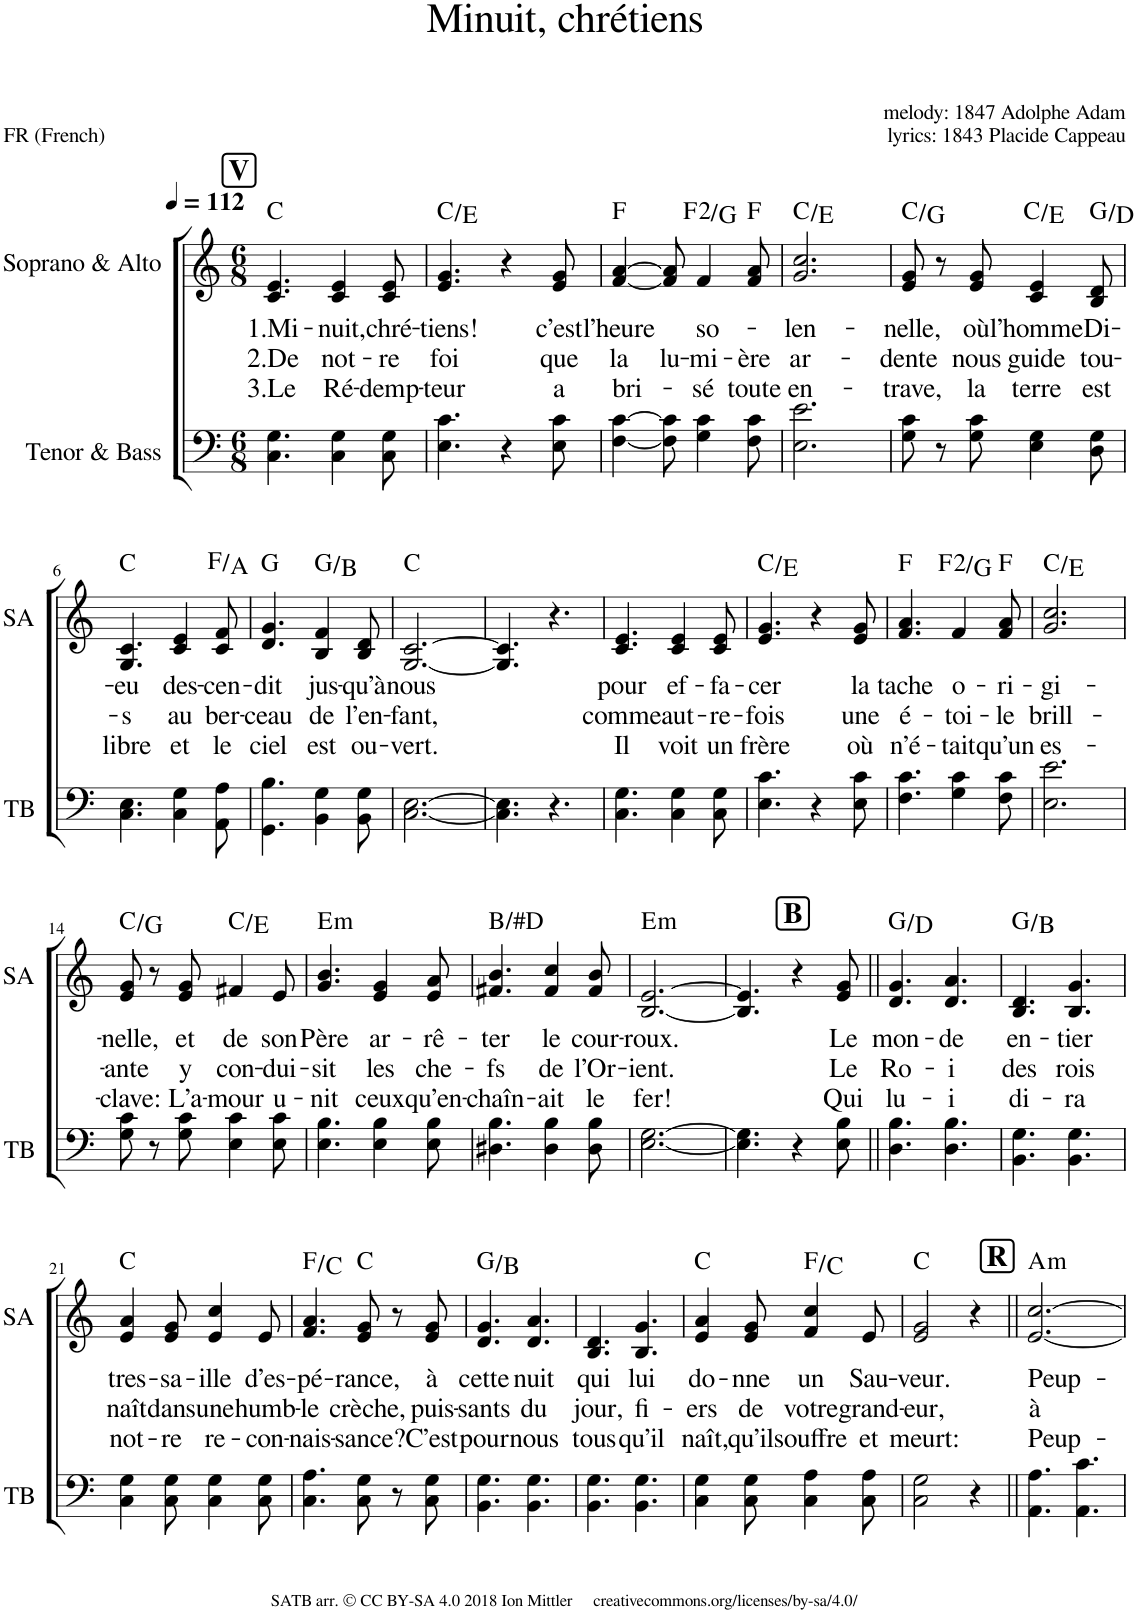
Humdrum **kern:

**kern	**kern	**text	**text	**text	**harte
*part2	*part1	*part1	*part1	*part1	*part1
*staff2	*staff1	*staff1	*staff1	*staff1	*
*I"Tenor &amp; Bass	*I"Soprano &amp; Alto	*	*	*	*
*I'TB	*I'SA	*	*	*	*
*clefF4	*clefG2	*	*	*	*
*k[]	*k[]	*	*	*	*
*M6/8	*M6/8	*	*	*	*
*MM112	*MM112	*	*	*	*
!!LO:REH:place=s1:a:B:cj:fs=14:t=V
=1	=1	=1	=1	=1	=1
!	!	!LO:LY:b	!LO:LY:b	!LO:LY:b	!
4.C\ 4.G\	4.c/ 4.e/	1.Mi-	2.De	3.Le	C:maj
!	!	!LO:LY:b	!LO:LY:b	!LO:LY:b	!
4C\ 4G\	4c/ 4e/	-nuit,	not-	Ré-	.
!	!	!LO:LY:b	!LO:LY:b	!LO:LY:b	!
8C\ 8G\	8c/ 8e/	chré-	-re	-demp-	.
=2	=2	=2	=2	=2	=2
!	!	!LO:LY:b	!LO:LY:b	!LO:LY:b	!
4.E\ 4.c\	4.e/ 4.g/	-tiens!	foi	-teur	C:maj/3
4r	4r	.	.	.	.
!	!	!LO:LY:b	!LO:LY:b	!LO:LY:b	!
8E\ 8c\	8e/ 8g/	c’est	que	a	.
=3	=3	=3	=3	=3	=3
!	!	!LO:LY:b	!LO:LY:b	!LO:LY:b	!
[4F\ [4c\	[4f/ [4a/	l’heure	la	bri-	F:maj
!	!	!	!LO:LY:b	!	!
8F\] 8c\]	8f/] 8a/]	.	lu-	.	.
!	!	!LO:LY:b	!LO:LY:b	!LO:LY:b	!
4G\ 4c\	4f/	so-	-mi-	-sé	F:maj(2)/2
!	!	!	!LO:LY:b	!LO:LY:b	!
8F\ 8c\	8f/ 8a/	.	-ère	toute	F:maj
=4	=4	=4	=4	=4	=4
!	!	!LO:LY:b	!LO:LY:b	!LO:LY:b	!
2.E\ 2.e\	2.g/ 2.cc/	-len-	ar-	en-	C:maj/3
=5	=5	=5	=5	=5	=5
!	!	!LO:LY:b	!LO:LY:b	!LO:LY:b	!
8G\ 8c\	8e/ 8g/	-nelle,	-dente	-trave,	C:maj/5
8r	8r	.	.	.	.
!	!	!LO:LY:b	!LO:LY:b	!LO:LY:b	!
8G\ 8c\	8e/ 8g/	où	nous	la	.
!	!	!LO:LY:b	!LO:LY:b	!LO:LY:b	!
4E\ 4G\	4c/ 4e/	l’homme	guide	terre	C:maj/3
!	!	!LO:LY:b	!LO:LY:b	!LO:LY:b	!
8D\ 8G\	8B/ 8d/	Di-	tou-	est	G:maj/5
!!LO:LB:g=z
=6	=6	=6	=6	=6	=6
!	!	!LO:LY:b	!LO:LY:b	!LO:LY:b	!
4.C\ 4.E\	4.G/ 4.c/	-eu	-s	libre	C:maj
!	!	!LO:LY:b	!LO:LY:b	!LO:LY:b	!
4C\ 4G\	4c/ 4e/	des-	au	et	.
!	!	!LO:LY:b	!LO:LY:b	!LO:LY:b	!
8AA\ 8A\	8c/ 8f/	-cen-	ber-	le	F:maj/3
=7	=7	=7	=7	=7	=7
!	!	!LO:LY:b	!LO:LY:b	!LO:LY:b	!
4.GG\ 4.B\	4.d/ 4.g/	-dit	-ceau	ciel	G:maj
!	!	!LO:LY:b	!LO:LY:b	!LO:LY:b	!
4BB\ 4G\	4B/ 4f/	jus-	de	est	G:maj/3
!	!	!LO:LY:b	!LO:LY:b	!LO:LY:b	!
8BB\ 8G\	8B/ 8d/	-qu’à	l’en-	ou-	.
=8	=8	=8	=8	=8	=8
!	!	!LO:LY:b	!LO:LY:b	!LO:LY:b	!
[2.C\ [2.E\	[2.G/ [2.c/	nous	-fant,	-vert.	C:maj
=9	=9	=9	=9	=9	=9
4.C\] 4.E\]	4.G/] 4.c/]	.	.	.	.
4.r	4.r	.	.	.	.
=10	=10	=10	=10	=10	=10
!	!	!LO:LY:b	!LO:LY:b	!LO:LY:b	!
4.C\ 4.G\	4.c/ 4.e/	pour	comme	Il	.
!	!	!LO:LY:b	!LO:LY:b	!LO:LY:b	!
4C\ 4G\	4c/ 4e/	ef-	aut-	voit	.
!	!	!LO:LY:b	!LO:LY:b	!LO:LY:b	!
8C\ 8G\	8c/ 8e/	-fa-	-re-	un	.
=11	=11	=11	=11	=11	=11
!	!	!LO:LY:b	!LO:LY:b	!LO:LY:b	!
4.E\ 4.c\	4.e/ 4.g/	-cer	-fois	frère	C:maj/3
4r	4r	.	.	.	.
!	!	!LO:LY:b	!LO:LY:b	!LO:LY:b	!
8E\ 8c\	8e/ 8g/	la	une	où	.
=12	=12	=12	=12	=12	=12
!	!	!LO:LY:b	!LO:LY:b	!LO:LY:b	!
4.F\ 4.c\	4.f/ 4.a/	tache	é-	n’é-	F:maj
!	!	!LO:LY:b	!LO:LY:b	!LO:LY:b	!
4G\ 4c\	4f/	o-	-toi-	-tait	F:maj(2)/2
!	!	!LO:LY:b	!LO:LY:b	!LO:LY:b	!
8F\ 8c\	8f/ 8a/	-ri-	-le	qu’un	F:maj
=13	=13	=13	=13	=13	=13
!	!	!LO:LY:b	!LO:LY:b	!LO:LY:b	!
2.E\ 2.e\	2.g/ 2.cc/	-gi-	brill-	es-	C:maj/3
!!LO:LB:g=z
=14	=14	=14	=14	=14	=14
!	!	!LO:LY:b	!LO:LY:b	!LO:LY:b	!
8G\ 8c\	8e/ 8g/	-nelle,	-ante	-clave:	C:maj/5
8r	8r	.	.	.	.
!	!	!LO:LY:b	!LO:LY:b	!LO:LY:b	!
8G\ 8c\	8e/ 8g/	et	y	L’a-	.
!	!	!LO:LY:b	!LO:LY:b	!LO:LY:b	!
4E\ 4c\	4f#X/	de	con-	-mour	C:maj/3
!	!	!LO:LY:b	!LO:LY:b	!LO:LY:b	!
8E\ 8c\	8e/	son	-dui-	u-	.
=15	=15	=15	=15	=15	=15
!	!	!LO:LY:b	!LO:LY:b	!LO:LY:b	!LO:H:kt=m
4.E\ 4.B\	4.g/ 4.b/	Père	-sit	-nit	E:min
!	!	!LO:LY:b	!LO:LY:b	!LO:LY:b	!
4E\ 4B\	4e/ 4g/	ar-	les	ceux	.
!	!	!LO:LY:b	!LO:LY:b	!LO:LY:b	!
8E\ 8B\	8e/ 8a/	-rê-	che-	qu’en-	.
=16	=16	=16	=16	=16	=16
!	!	!LO:LY:b	!LO:LY:b	!LO:LY:b	!
4.D#X\ 4.B\	4.f#X/ 4.b/	-ter	-fs	-chaîn-	B:maj
!	!	!LO:LY:b	!LO:LY:b	!LO:LY:b	!
4D#\ 4B\	4f#/ 4cc/	le	de	-ait	.
!	!	!LO:LY:b	!LO:LY:b	!LO:LY:b	!
8D#\ 8B\	8f#/ 8b/	cour-	l’Or-	le	.
=17	=17	=17	=17	=17	=17
!	!	!LO:LY:b	!LO:LY:b	!LO:LY:b	!LO:H:kt=m
[2.E\ [2.G\	[2.B/ [2.e/	-roux.	-ient.	fer!	E:min
!!LO:REH:place=s1:a:B:cj:fs=14:t=B:qo=1.5
=18	=18	=18	=18	=18	=18
4.E\] 4.G\]	4.B/] 4.e/]	.	.	.	.
4r	4r	.	.	.	.
!	!	!LO:LY:b	!LO:LY:b	!LO:LY:b	!
8E\ 8B\	8e/ 8g/	Le	Le	Qui	.
=19||	=19||	=19||	=19||	=19||	=19||
!	!	!LO:LY:b	!LO:LY:b	!LO:LY:b	!
4.D\ 4.B\	4.d/ 4.g/	mon-	Ro-	lu-	G:maj/5
!	!	!LO:LY:b	!LO:LY:b	!LO:LY:b	!
4.D\ 4.B\	4.d/ 4.a/	-de	-i	-i	.
=20	=20	=20	=20	=20	=20
!	!	!LO:LY:b	!LO:LY:b	!LO:LY:b	!
4.BB\ 4.G\	4.B/ 4.d/	en-	des	di-	G:maj/3
!	!	!LO:LY:b	!LO:LY:b	!LO:LY:b	!
4.BB\ 4.G\	4.B/ 4.g/	-tier	rois	-ra	.
!!LO:LB:g=z
=21	=21	=21	=21	=21	=21
!	!	!LO:LY:b	!LO:LY:b	!LO:LY:b	!
4C\ 4G\	4e/ 4a/	-tres-	naît	not-	C:maj
!	!	!LO:LY:b	!LO:LY:b	!LO:LY:b	!
8C\ 8G\	8e/ 8g/	-sa-	dans	-re	.
!	!	!LO:LY:b	!LO:LY:b	!LO:LY:b	!
4C\ 4G\	4e/ 4cc/	-ille	une	re-	.
!	!	!LO:LY:b	!LO:LY:b	!LO:LY:b	!
8C\ 8G\	8e/	d’es-	humb-	-con-	.
=22	=22	=22	=22	=22	=22
!	!	!LO:LY:b	!LO:LY:b	!LO:LY:b	!
4.C\ 4.A\	4.f/ 4.a/	-pé-	-le	-nais-	F:maj/5
!	!	!LO:LY:b	!LO:LY:b	!LO:LY:b	!
8C\ 8G\	8e/ 8g/	-rance,	crèche,	-sance?	C:maj
8r	8r	.	.	.	.
!	!	!LO:LY:b	!LO:LY:b	!LO:LY:b	!
8C\ 8G\	8e/ 8g/	à	puis-	C’est	.
=23	=23	=23	=23	=23	=23
!	!	!LO:LY:b	!LO:LY:b	!LO:LY:b	!
4.BB\ 4.G\	4.d/ 4.g/	cette	-sants	pour	G:maj/3
!	!	!LO:LY:b	!LO:LY:b	!LO:LY:b	!
4.BB\ 4.G\	4.d/ 4.a/	nuit	du	nous	.
=24	=24	=24	=24	=24	=24
!	!	!LO:LY:b	!LO:LY:b	!LO:LY:b	!
4.BB\ 4.G\	4.B/ 4.d/	qui	jour,	tous	.
!	!	!LO:LY:b	!LO:LY:b	!LO:LY:b	!
4.BB\ 4.G\	4.B/ 4.g/	lui	fi-	qu’il	.
=25	=25	=25	=25	=25	=25
!	!	!LO:LY:b	!LO:LY:b	!LO:LY:b	!
4C\ 4G\	4e/ 4a/	do-	-ers	naît,	C:maj
!	!	!LO:LY:b	!LO:LY:b	!LO:LY:b	!
8C\ 8G\	8e/ 8g/	-nne	de	qu’il	.
!	!	!LO:LY:b	!LO:LY:b	!LO:LY:b	!
4C\ 4A\	4f/ 4cc/	un	votre	souffre	F:maj/5
!	!	!LO:LY:b	!LO:LY:b	!LO:LY:b	!
8C\ 8A\	8e/	Sau-	grand-	et	.
!!LO:REH:place=s1:a:B:cj:fs=14:t=R:qo=2
=26	=26	=26	=26	=26	=26
!	!	!LO:LY:b	!LO:LY:b	!LO:LY:b	!
2C\ 2G\	2e/ 2g/	-veur.	-eur,	meurt:	C:maj
4r	4r	.	.	.	.
=27||	=27||	=27||	=27||	=27||	=27||
!	!	!LO:LY:b	!LO:LY:b	!LO:LY:b	!LO:H:kt=m
4.AA\ 4.A\	[2.e/ [2.cc/	Peup-	à	Peup-	A:min
4.AA\ 4.c\	.	.	.	.	.
=	=	=	=	=	=
*-	*-	*-	*-	*-	*-
